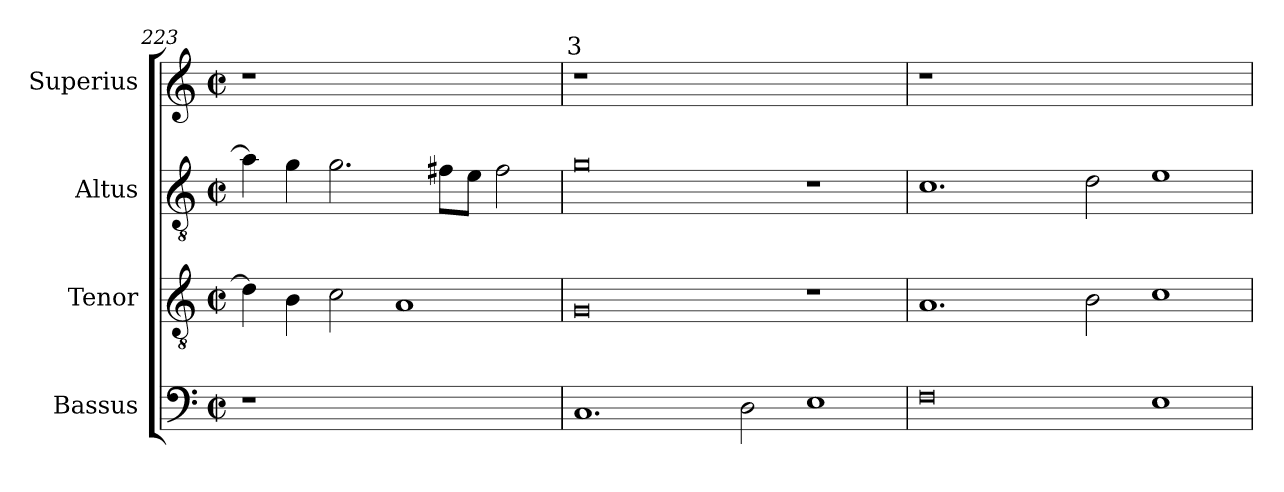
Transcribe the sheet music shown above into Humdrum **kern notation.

**kern	**kern	**kern	**kern
*part4	*part3	*part2	*part1
*staff4	*staff3	*staff2	*staff1
*I"Bassus	*I"Tenor	*I"Altus	*I"Superius
*I'B.	*I'T.	*I'A.	*I'S.
*clefF4	*clefGv2	*clefGv2	*clefG2
*	*ITrd7c12	*ITrd7c12	*
*k[]	*k[]	*k[]	*k[]
*C:	*C:	*C:	*C:
*M2/2	*M2/2	*M2/2	*M2/2
*met(c|)	*met(c|)	*met(c|)	*met(c|)
=223	=223	=223	=223
!LO:N:vis=1	!	!	!LO:N:vis=1
1r	4Di\]	4Ai\]	1r
.	4BBi\	4Gi\	.
.	2Ci\	2.Gi\	.
1ryy	1AAi	.	1ryy
.	.	8F#Xi\L	.
.	.	8Ei\J	.
.	.	2F#i\	.
=224	=224	=224	=224
!	!	!	!LO:TX:cj:t=3
!	!	!	!LO:N:vis=1
1.Ci	0GGi	0Gi	1r
.	.	.	0ryy
2Di\	.	.	.
1Ei	1r	1r	.
=225	=225	=225	=225
!	!	!	!LO:N:vis=1
0Fi	1.AAi	1.Ci	1r
.	.	.	0ryy
.	2BBi\	2Di\	.
1Ei	1Ci	1Ei	.
=	=	=	=
*-	*-	*-	*-
